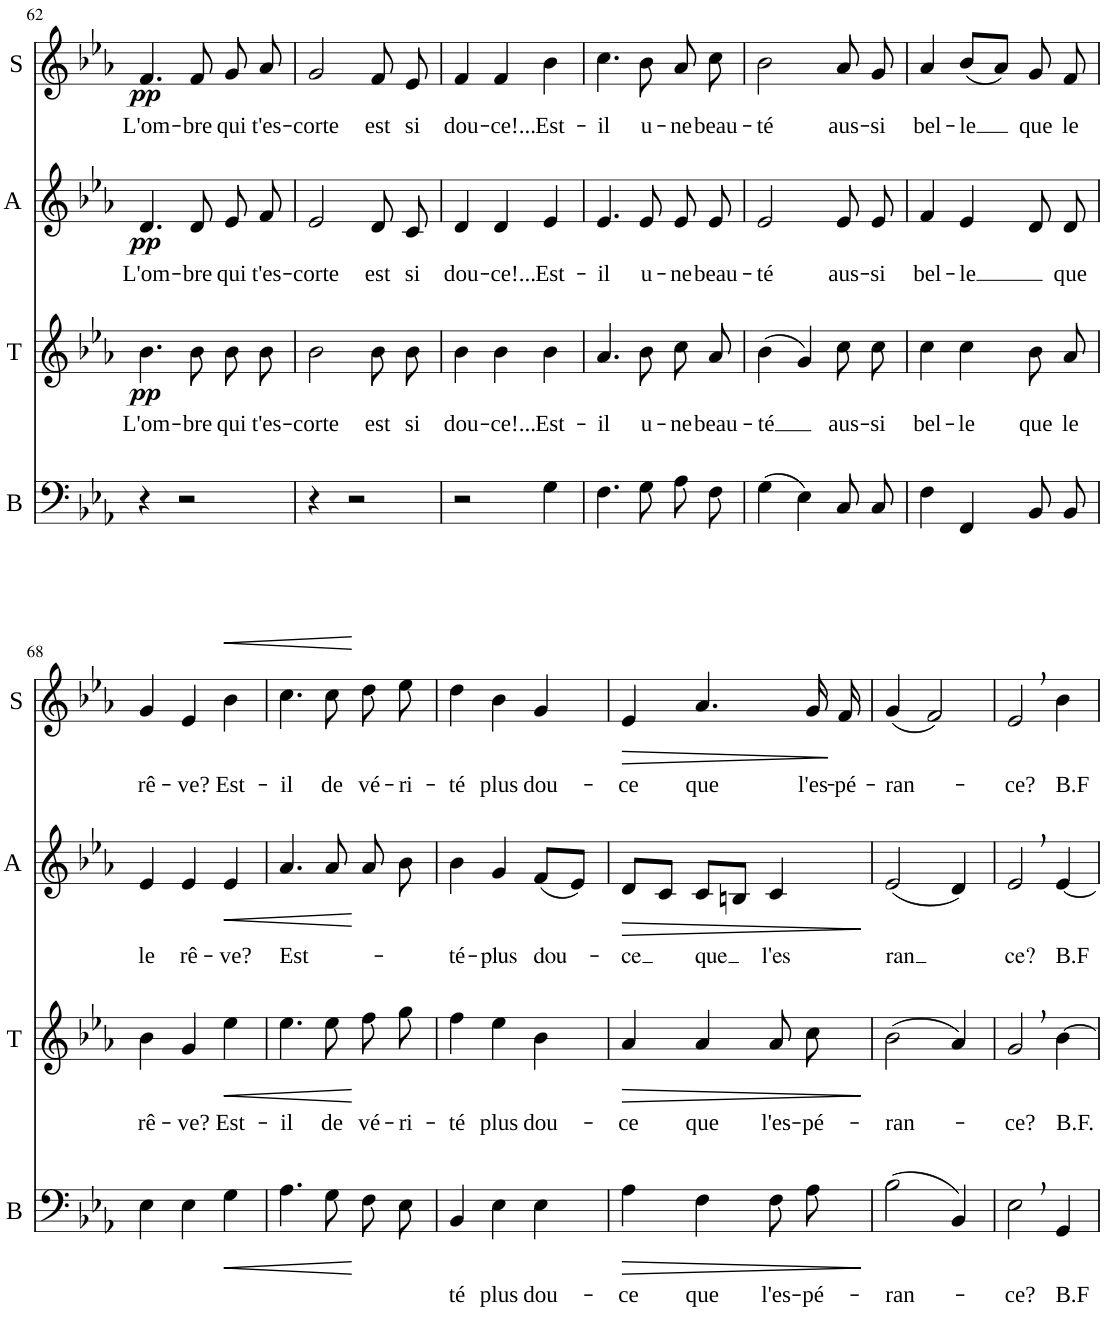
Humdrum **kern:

**kern	**text	**dynam	**kern	**text	**dynam	**kern	**text	**dynam	**kern	**text	**dynam
*part4	*part4	*part4	*part3	*part3	*part3	*part2	*part2	*part2	*part1	*part1	*part1
*staff4	*staff4	*staff4	*staff3	*staff3	*staff3	*staff2	*staff2	*staff2	*staff1	*staff1	*staff1
*I"B	*	*	*I"T	*	*	*I"A	*	*	*I"S	*	*
*I'B	*	*	*I'T	*	*	*I'A	*	*	*I'S	*	*
!!LO:PB:g=z
*clefF4	*	*	*clefG2	*	*	*clefG2	*	*	*clefG2	*	*
*k[b-e-a-]	*	*	*k[b-e-a-]	*	*	*k[b-e-a-]	*	*	*k[b-e-a-]	*	*
*M3/4	*	*	*M3/4	*	*	*M3/4	*	*	*M3/4	*	*
=62	=62	=62	=62	=62	=62	=62	=62	=62	=62	=62	=62
!	!	!	!	!LO:LY:b	!LO:DY:b	!	!LO:LY:b	!LO:DY:b	!	!LO:LY:b	!LO:DY:b
4r	.	.	4.b-\	L'om-	pp	4.d/	L'om-	pp	4.f/	L'om-	pp
2r	.	.	.	.	.	.	.	.	.	.	.
!	!	!	!	!LO:LY:b	!	!	!LO:LY:b	!	!	!LO:LY:b	!
.	.	.	8b-\	-bre	.	8d/	-bre	.	8f/	-bre	.
!	!	!	!	!LO:LY:b	!	!	!LO:LY:b	!	!	!LO:LY:b	!
.	.	.	8b-\L	qui	.	8e-/	qui	.	8g/	qui	.
!	!	!	!	!LO:LY:b	!	!	!LO:LY:b	!	!	!LO:LY:b	!
.	.	.	8b-\J	t'es-	.	8f/	t'es-	.	8a-/	t'es-	.
=63	=63	=63	=63	=63	=63	=63	=63	=63	=63	=63	=63
!	!	!	!	!LO:LY:b	!	!	!LO:LY:b	!	!	!LO:LY:b	!
4r	.	.	2b-\	-corte	.	2e-/	-corte	.	2g/	-corte	.
2r	.	.	.	.	.	.	.	.	.	.	.
!	!	!	!	!LO:LY:b	!	!	!LO:LY:b	!	!	!LO:LY:b	!
.	.	.	8b-\L	est	.	8d/	est	.	8f/	est	.
!	!	!	!	!LO:LY:b	!	!	!LO:LY:b	!	!	!LO:LY:b	!
.	.	.	8b-\J	si	.	8c/	si	.	8e-/	si	.
=64	=64	=64	=64	=64	=64	=64	=64	=64	=64	=64	=64
!	!	!	!	!LO:LY:b	!	!	!LO:LY:b	!	!	!LO:LY:b	!
2r	.	.	4b-\	dou-	.	4d/	dou-	.	4f/	dou-	.
!	!	!	!	!LO:LY:b	!	!	!LO:LY:b	!	!	!LO:LY:b	!
.	.	.	4b-\	-ce!...	.	4d/	-ce!...	.	4f/	-ce!...	.
!	!	!	!	!LO:LY:b	!	!	!LO:LY:b	!	!	!LO:LY:b	!
4G\	.	.	4b-\	Est-	.	4e-/	Est-	.	4b-\	Est-	.
=65	=65	=65	=65	=65	=65	=65	=65	=65	=65	=65	=65
!	!	!	!	!LO:LY:b	!	!	!LO:LY:b	!	!	!LO:LY:b	!
4.F\	.	.	4.a-/	-il	.	4.e-/	-il	.	4.cc\	-il	.
!	!	!	!	!LO:LY:b	!	!	!LO:LY:b	!	!	!LO:LY:b	!
8G\	.	.	8b-\	u-	.	8e-/	u-	.	8b-\	u-	.
!	!	!	!	!LO:LY:b	!	!	!LO:LY:b	!	!	!LO:LY:b	!
8A-\L	.	.	8cc\L	-ne	.	8e-/	-ne	.	8a-/	-ne	.
!	!	!	!	!LO:LY:b	!	!	!LO:LY:b	!	!	!LO:LY:b	!
8F\J	.	.	8a-\J	beau-	.	8e-/	beau-	.	8cc\	beau-	.
=66	=66	=66	=66	=66	=66	=66	=66	=66	=66	=66	=66
!	!	!	!	!LO:LY:b	!	!	!LO:LY:b	!	!	!LO:LY:b	!
(4G\	.	.	(4b-\	-té	.	2e-/	-té	.	2b-\	-té	.
4E-\)	.	.	4g/)	.	.	.	.	.	.	.	.
!	!	!	!	!LO:LY:b	!	!	!LO:LY:b	!	!	!LO:LY:b	!
8C/L	.	.	8cc\L	aus-	.	8e-/	aus-	.	8a-/	aus-	.
!	!	!	!	!LO:LY:b	!	!	!LO:LY:b	!	!	!LO:LY:b	!
8C/J	.	.	8cc\J	-si	.	8e-/	-si	.	8g/	-si	.
=67	=67	=67	=67	=67	=67	=67	=67	=67	=67	=67	=67
!	!	!	!	!LO:LY:b	!	!	!LO:LY:b	!	!	!LO:LY:b	!
4F\	.	.	4cc\	bel-	.	4f/	bel-	.	4a-/	bel-	.
!	!	!	!	!LO:LY:b	!	!	!LO:LY:b	!	!	!LO:LY:b	!
4FF/	.	.	4cc\	-le	.	4e-/	-le	.	(8b-/L	-le	.
.	.	.	.	.	.	.	.	.	8a-/J)	.	.
!	!	!	!	!LO:LY:b	!	!	!	!	!	!LO:LY:b	!
8BB-/L	.	.	8b-/L	que	.	8d/	.	.	8g/	que	.
!	!	!	!	!LO:LY:b	!	!	!LO:LY:b	!	!	!LO:LY:b	!
8BB-/J	.	.	8a-/J	le	.	8d/	que	.	8f/	le	.
!!LO:LB:g=z
=68	=68	=68	=68	=68	=68	=68	=68	=68	=68	=68	=68
!	!	!	!	!LO:LY:b	!	!	!LO:LY:b	!	!	!LO:LY:b	!
4E-\	.	.	4b-\	rê-	.	4e-/	le	.	4g/	rê-	.
!	!	!	!	!LO:LY:b	!	!	!LO:LY:b	!	!	!LO:LY:b	!
4E-\	.	.	4g/	-ve?	.	4e-/	rê-	.	4e-/	-ve?	.
!	!	!LO:HP:b	!	!LO:LY:b	!LO:HP:b	!	!LO:LY:b	!LO:HP:b	!	!LO:LY:b	!LO:HP:b
4G\	.	<	4ee-\	Est-	<	4e-/	-ve?	<	4b-\	Est-	<
=69	=69	=69	=69	=69	=69	=69	=69	=69	=69	=69	=69
!	!	!	!	!LO:LY:b	!	!	!LO:LY:b	!	!	!LO:LY:b	!
4.A-\	.	.	4.ee-\	-il	.	4.a-/	Est-	.	4.cc\	-il	.
!	!	!	!	!LO:LY:b	!	!	!	!	!	!LO:LY:b	!
8G\	.	.	8ee-\	de	.	8a-/	.	.	8cc\	de	.
!	!	!	!	!LO:LY:b	!	!	!	!	!	!LO:LY:b	!
8F\L	.	[	8ff\L	vé-	[	8a-/	.	[	8dd\	vé-	[
!	!	!	!	!LO:LY:b	!	!	!	!	!	!LO:LY:b	!
8E-\J	.	.	8gg\J	-ri-	.	8b-\	.	.	8ee-\	-ri-	.
=70	=70	=70	=70	=70	=70	=70	=70	=70	=70	=70	=70
!	!LO:LY:b	!	!	!LO:LY:b	!	!	!LO:LY:b	!	!	!LO:LY:b	!
4BB-/	-té	.	4ff\	-té	.	4b-\	-té-	.	4dd\	-té	.
!	!LO:LY:b	!	!	!LO:LY:b	!	!	!LO:LY:b	!	!	!LO:LY:b	!
4E-\	plus	.	4ee-\	plus	.	4g/	-plus	.	4b-\	plus	.
!	!LO:LY:b	!	!	!LO:LY:b	!	!	!LO:LY:b	!	!	!LO:LY:b	!
4E-\	dou-	.	4b-\	dou-	.	(8f/L	dou-	.	4g/	dou-	.
.	.	.	.	.	.	8e-/J)	.	.	.	.	.
=71	=71	=71	=71	=71	=71	=71	=71	=71	=71	=71	=71
!	!LO:LY:b	!LO:HP:b	!	!LO:LY:b	!LO:HP:b	!	!LO:LY:b	!LO:HP:b	!	!LO:LY:b	!LO:HP:b
4A-\	-ce	>	4a-/	-ce	>	8d/L	ce	>	4e-/	-ce	>
.	.	.	.	.	.	8c/J	.	.	.	.	.
!	!LO:LY:b	!	!	!LO:LY:b	!	!	!LO:LY:b	!	!	!LO:LY:b	!
4F\	que	.	4a-/	que	.	8c/L	que	.	4.a-/	que	.
.	.	.	.	.	.	8Bn/J	.	.	.	.	.
!	!LO:LY:b	!	!	!LO:LY:b	!	!	!LO:LY:b	!	!	!	!
8F\L	l'es-	.	8a-\L	l'es-	.	4c/	l'es	.	.	.	.
!	!LO:LY:b	!	!	!LO:LY:b	!	!	!	!	!	!LO:LY:b	!
8A-\J	-pé-	.	8cc\J	-pé-	.	.	.	.	16g/	l'es-	.
!	!	!	!	!	!	!	!	!	!	!LO:LY:b	!
.	.	.	.	.	.	.	.	.	16f/	-pé-	]
.	.	]	.	.	]	.	.	]	.	.	.
=72	=72	=72	=72	=72	=72	=72	=72	=72	=72	=72	=72
!	!LO:LY:b	!	!	!LO:LY:b	!	!	!LO:LY:b	!	!	!LO:LY:b	!
(2B-\	-ran-	.	(2b-\	-ran-	.	(2e-/	ran	.	(4g/	-ran-	.
.	.	.	.	.	.	.	.	.	2f/)	.	.
4BB-/)	.	.	4a-/)	.	.	4d/)	.	.	.	.	.
=73	=73	=73	=73	=73	=73	=73	=73	=73	=73	=73	=73
!	!LO:LY:b	!	!	!LO:LY:b	!	!	!LO:LY:b	!	!	!LO:LY:b	!
2E-,\	-ce?	.	2g,/	-ce?	.	2e-,/	ce?	.	2e-,/	-ce?	.
!	!LO:LY:b	!	!	!LO:LY:b	!	!	!LO:LY:b	!	!	!LO:LY:b	!
4GG/	B.F	.	[4b-\	B.F.	.	[4e-/	B.F	.	4b-\	B.F	.
=	=	=	=	=	=	=	=	=	=	=	=
*-	*-	*-	*-	*-	*-	*-	*-	*-	*-	*-	*-
